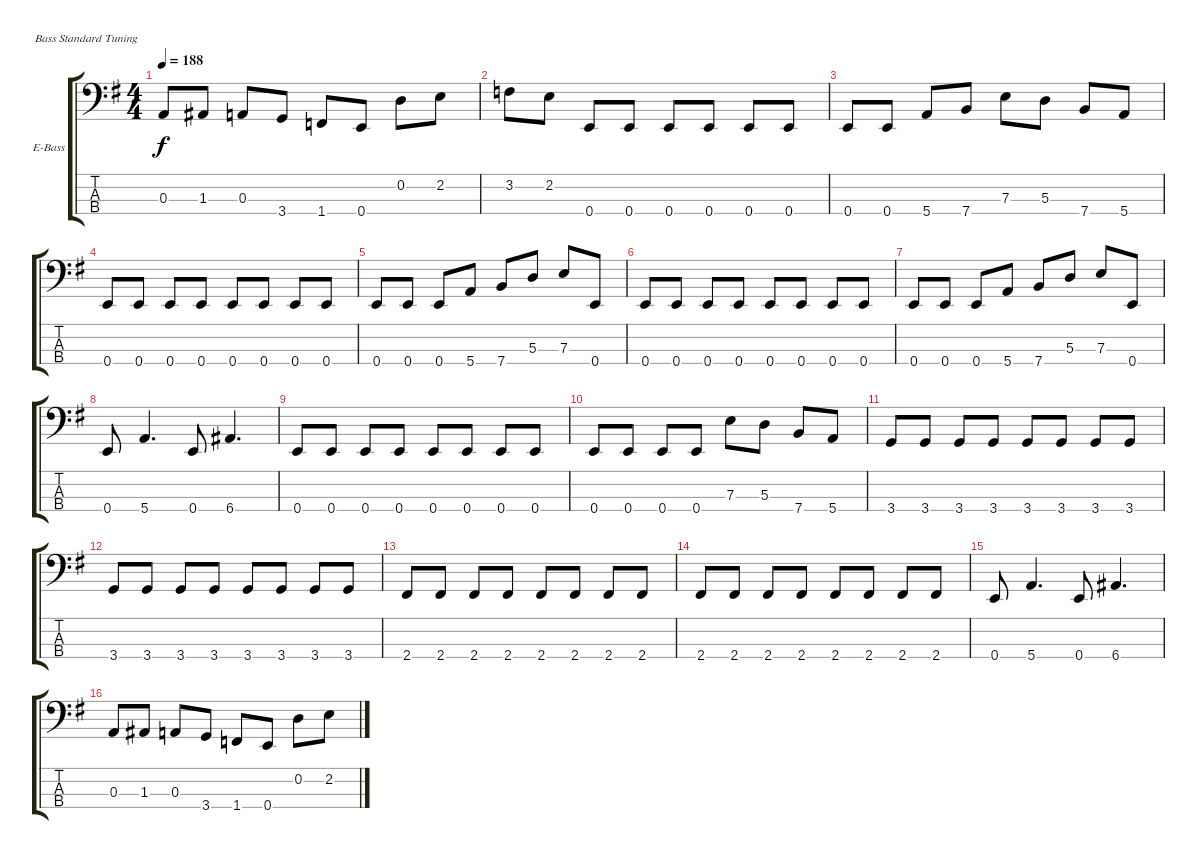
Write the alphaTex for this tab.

\defaultSystemsLayout 4
\bracketExtendMode groupsimilarinstruments
\firstSystemTrackNameOrientation horizontal
\otherSystemsTrackNameOrientation horizontal
\track ("Jason" "E-Bass") {instrument electricbassfinger}
\staff {score tabs}
\tuning (G2 D2 A1 E1)
\ts (4 4)
\tempo 188
\clef f4
\ks eminor
0.3.8{dy f} 1.3.8 0.3.8 3.4.8 1.4.8 0.4.8 0.2.8 2.2.8 |
3.2.8 2.2.8 0.4.8 0.4.8 0.4.8 0.4.8 0.4.8 0.4.8 |
0.4.8 0.4.8 5.4.8 7.4.8 7.3.8 5.3.8 7.4.8 5.4.8 |
0.4.8 0.4.8 0.4.8 0.4.8 0.4.8 0.4.8 0.4.8 0.4.8 |
0.4.8 0.4.8 0.4.8 5.4.8 7.4.8 5.3.8 7.3.8 0.4.8 |
0.4.8 0.4.8 0.4.8 0.4.8 0.4.8 0.4.8 0.4.8 0.4.8 |
0.4.8 0.4.8 0.4.8 5.4.8 7.4.8 5.3.8 7.3.8 0.4.8 |
0.4.8 5.4.4{d} 0.4.8 6.4.4{d} |
0.4.8 0.4.8 0.4.8 0.4.8 0.4.8 0.4.8 0.4.8 0.4.8 |
0.4.8 0.4.8 0.4.8 0.4.8 7.3.8 5.3.8 7.4.8 5.4.8 |
3.4.8 3.4.8 3.4.8 3.4.8 3.4.8 3.4.8 3.4.8 3.4.8 |
3.4.8 3.4.8 3.4.8 3.4.8 3.4.8 3.4.8 3.4.8 3.4.8 |
2.4.8 2.4.8 2.4.8 2.4.8 2.4.8 2.4.8 2.4.8 2.4.8 |
2.4.8 2.4.8 2.4.8 2.4.8 2.4.8 2.4.8 2.4.8 2.4.8 |
0.4.8 5.4.4{d} 0.4.8 6.4.4{d} |
0.3.8 1.3.8 0.3.8 3.4.8 1.4.8 0.4.8 0.2.8 2.2.8
